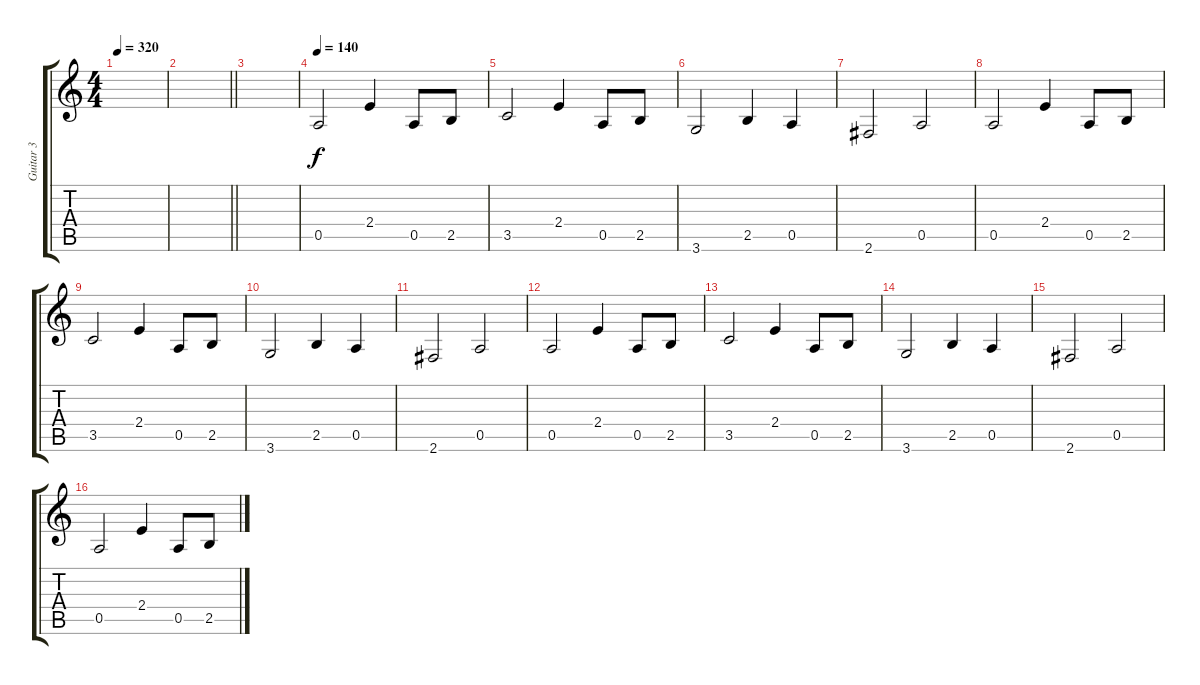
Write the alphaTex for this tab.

\track ("Guitar 3" "Guitar 3") {instrument distortionguitar}
\staff {score tabs}
\tuning (E4 B3 G3 D3 A2 E2) {hide}
\ts (4 4)
\tempo 320
\clef g2
\ks c
|
\barLineRight lightlight
|
|
\tempo 140
0.5.2{volume 13} 2.4.4 0.5.8 2.5.8 |
3.5.2 2.4.4 0.5.8 2.5.8 |
3.6.2 2.5.4 0.5.4 |
2.6.2 0.5.2 |
0.5.2 2.4.4 0.5.8 2.5.8 |
3.5.2 2.4.4 0.5.8 2.5.8 |
3.6.2 2.5.4 0.5.4 |
2.6.2 0.5.2 |
0.5.2 2.4.4 0.5.8 2.5.8 |
3.5.2 2.4.4 0.5.8 2.5.8 |
3.6.2 2.5.4 0.5.4 |
2.6.2 0.5.2 |
0.5.2 2.4.4 0.5.8 2.5.8
